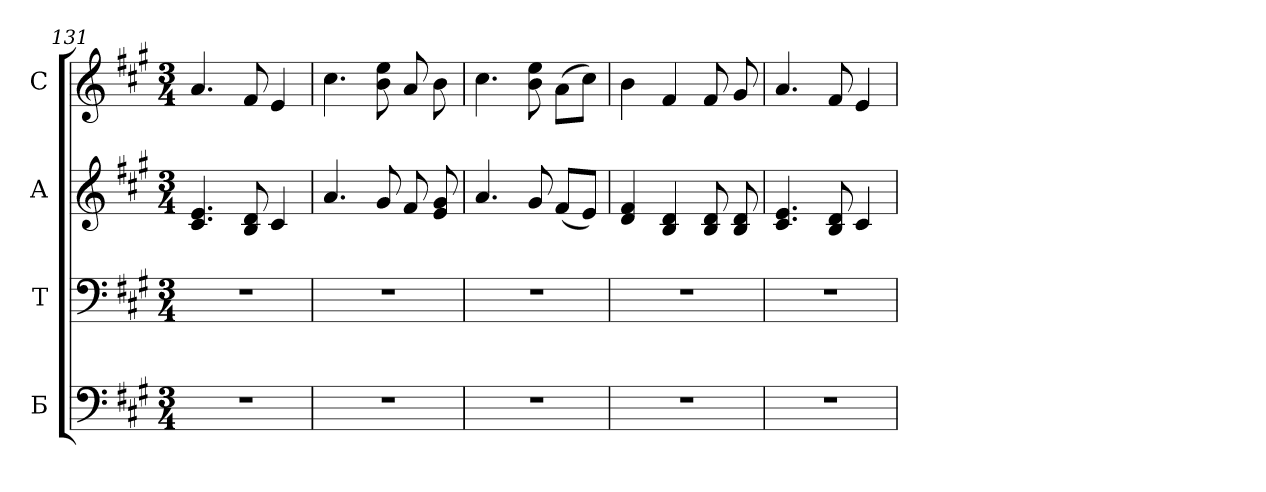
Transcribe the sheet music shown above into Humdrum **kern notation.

**kern	**kern	**kern	**kern
*part4	*part3	*part2	*part1
*staff4	*staff3	*staff2	*staff1
*I"Б	*I"Т	*I"А	*I"С
*clefF4	*clefF4	*clefG2	*clefG2
*k[f#c#g#]	*k[f#c#g#]	*k[f#c#g#]	*k[f#c#g#]
*A:	*A:	*A:	*A:
*M3/4	*M3/4	*M3/4	*M3/4
=131	=131	=131	=131
2.r	2.r	4.c#/ 4.e/	4.a/
.	.	8B/ 8d/	8f#/
.	.	4c#/	4e/
!!LO:LB:g=z
=132	=132	=132	=132
2.r	2.r	4.a/	4.cc#\
.	.	8g#/	8b\ 8ee\
.	.	8f#/	8a/
.	.	8e/ 8g#/	8b\
=133	=133	=133	=133
2.r	2.r	4.a/	4.cc#\
.	.	8g#/	8b\ 8ee\
.	.	(<8f#/L	(>8a\L
.	.	8e/J)	8cc#\J)
=134	=134	=134	=134
2.r	2.r	4d/ 4f#/	4b\
.	.	4B/ 4d/	4f#/
.	.	8B/ 8d/	8f#/
.	.	8B/ 8d/	8g#/
=135	=135	=135	=135
2.r	2.r	4.c#/ 4.e/	4.a/
.	.	8B/ 8d/	8f#/
.	.	4c#/	4e/
=	=	=	=
*-	*-	*-	*-
